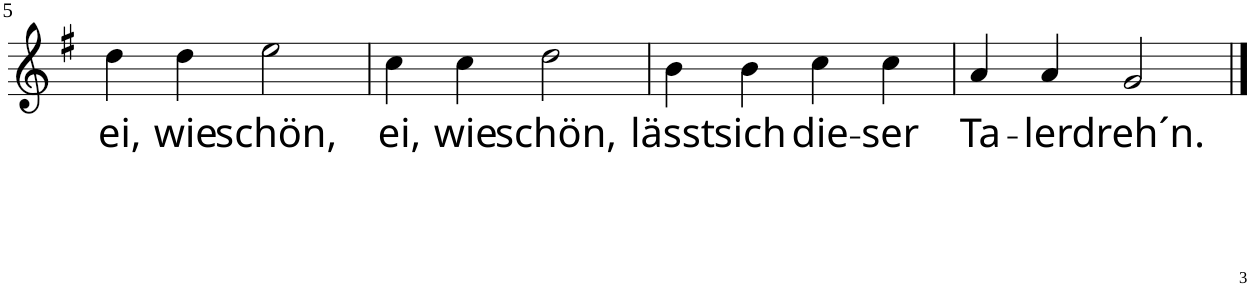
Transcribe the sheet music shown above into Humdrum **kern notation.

**kern	**text
*part1	*part1
*staff1	*staff1
*I"Sopran	*
!!LO:PB:g=z
*clefG2	*
*k[f#]	*
*G:	*
*M4/4	*
=5	=5
!	!LO:LY:b
4dd\	ei,
!	!LO:LY:b
4dd\	wie
!	!LO:LY:b
2ee\	schön,
=6	=6
!	!LO:LY:b
4cc\	ei,
!	!LO:LY:b
4cc\	wie
!	!LO:LY:b
2dd\	schön,
=7	=7
!	!LO:LY:b
4b\	lässt
!	!LO:LY:b
4b\	sich
!	!LO:LY:b
4cc\	die-
!	!LO:LY:b
4cc\	-ser
=8	=8
!	!LO:LY:b
4a/	Ta-
!	!LO:LY:b
4a/	-ler
!	!LO:LY:b
2g/	dreh´n.
==	==
*-	*-
